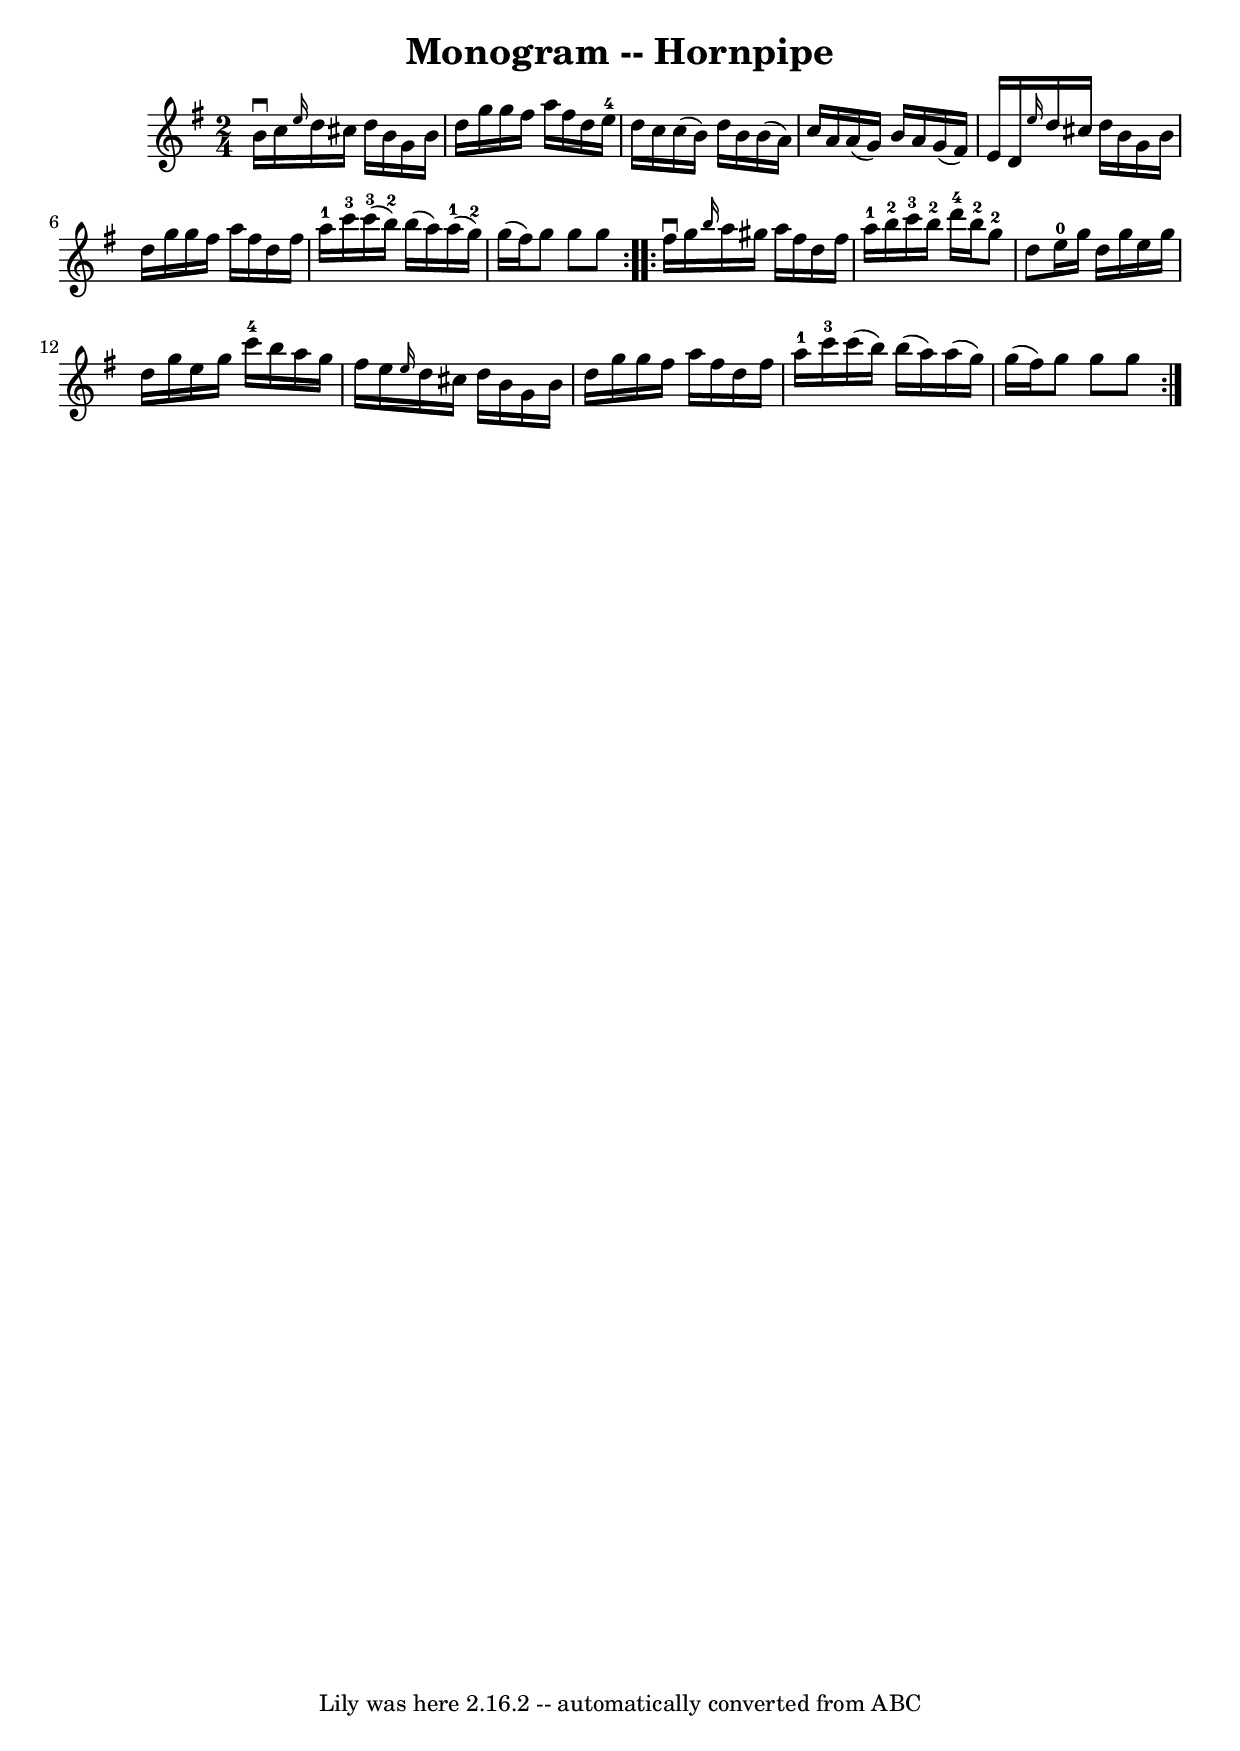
\version "2.16.2"
\include "Mammoth.ily"
\header {
  %% book = "Cole's 1000 Fiddle Tunes"
  crossRefNumber = "1"
  footnotes = ""
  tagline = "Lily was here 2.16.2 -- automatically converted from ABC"
  title = "Monogram -- Hornpipe"

}
voicedefault =  {



  \repeat volta 2 {

    \time 2/4 
    \key g \major
    b'16^\downbow c''16  |
    \grace { e''16  
	   } 
    d''16 cis''16 d''16 b'16 g'16 b'16 d''16 g''16  |
    
    g''16 fis''16 a''16 fis''16 d''16 e''16-4 d''16 c''16  
    |
    c''16 (b'16) d''16 b'16 b'16 (a'16) c''16    
    a'16  |
    a'16 (g'16) b'16 a'16 g'16 (fis'16) e'16 
    d'16  |
    \grace { e''16  
	   } d''16 cis''16 d''16 b'16  
    g'16 b'16 d''16 g''16  |
    g''16 fis''16 a''16    
    fis''16 d''16 fis''16 a''16-1 c'''16-3 |
    c'''16-3(b''16-2) b''16 (a''16) a''16-1(g''16-2)   
    g''16 (fis''16) |
    g''8 g''8 g''8  
  }     
  \repeat volta 2 {
    
    fis''16^\downbow g''16  |
    \grace { b''16  
	   } a''16 gis''16    
    a''16 fis''16 d''16 fis''16 a''16-1 b''16-2 |
    
    c'''16-3 b''16-2 d'''16-4 b''16-2 g''8-2 d''8  
    |
    e''16-0 g''16 d''16 g''16 e''16 g''16 d''16  
    g''16  |
    e''16 g''16 c'''16-4 b''16 a''16 g''16    
    fis''16 e''16  |
    \grace { e''16  
	   } d''16 cis''16 d''16 
    b'16 g'16 b'16 d''16 g''16  |
    g''16 fis''16 a''16 
    fis''16 d''16 fis''16 a''16-1 c'''16-3 |
    c'''16 (
    b''16) b''16 (a''16) a''16 (g''16) g''16 (fis''16) 
    |
    g''8 g''8 g''8  
  }   

}

\score{
  <<

    \context Staff="default"
    {
      \voicedefault 
      
    }

  >>
  \layout {
    
  }
  \midi {
  }

}
